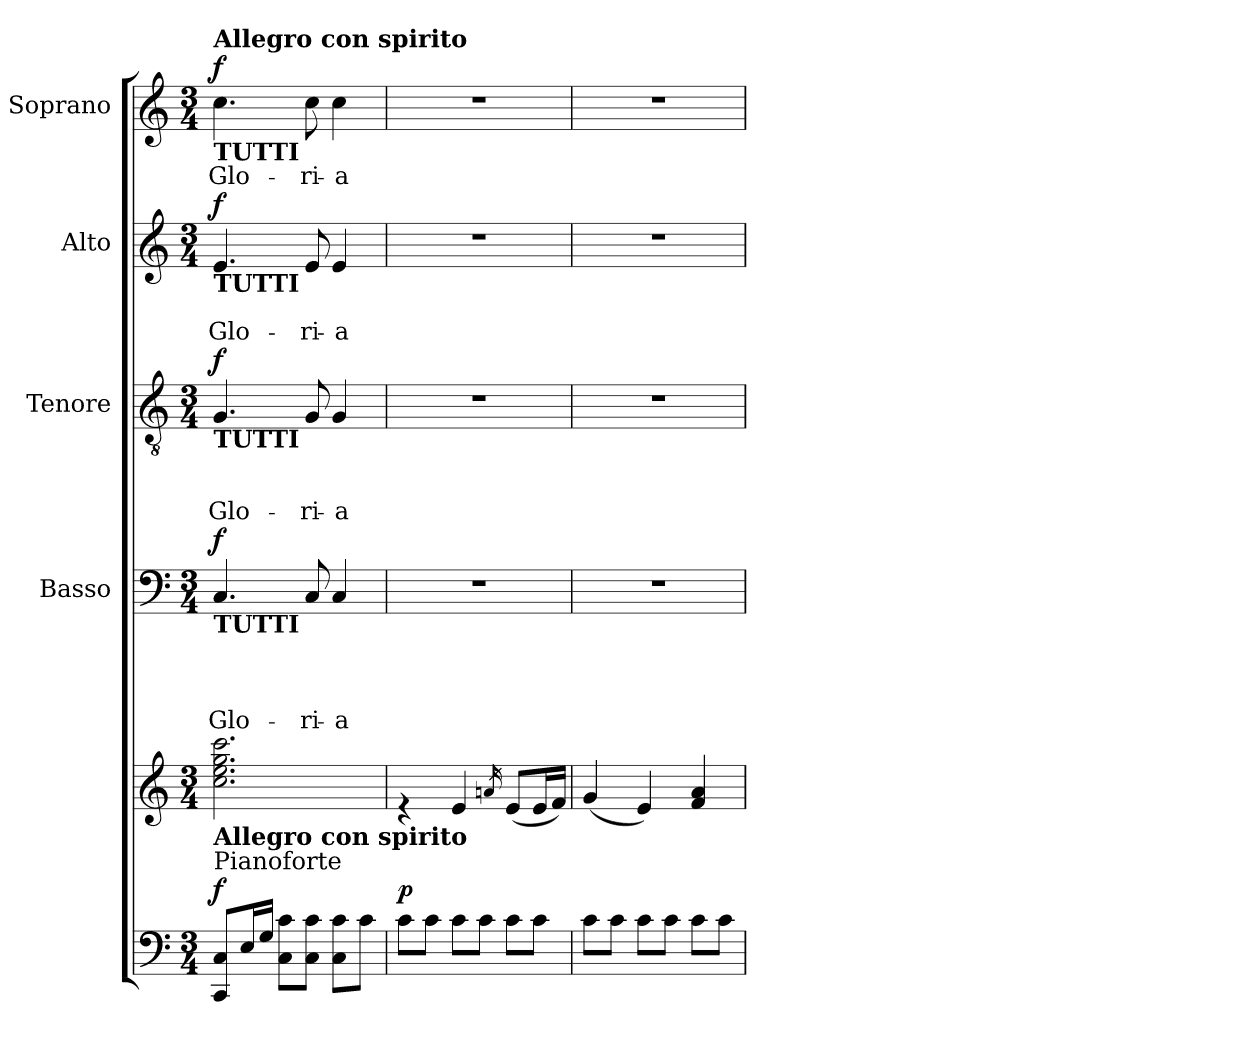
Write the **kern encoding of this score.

**kern	**dynam	**kern	**kern	**text	**text	**text	**text	**dynam	**kern	**text	**text	**text	**dynam	**kern	**text	**text	**dynam	**kern	**text	**dynam
*part6	*part6	*part5	*part4	*part4	*part4	*part4	*part4	*part4	*part3	*part3	*part3	*part3	*part3	*part2	*part2	*part2	*part2	*part1	*part1	*part1
*staff6	*staff6	*staff5	*staff4	*staff4	*staff4	*staff4	*staff4	*staff4	*staff3	*staff3	*staff3	*staff3	*staff3	*staff2	*staff2	*staff2	*staff2	*staff1	*staff1	*staff1
*	*	*	*I"Basso	*	*	*	*	*	*I"Tenore	*	*	*	*	*I"Alto	*	*	*	*I"Soprano	*	*
*clefF4	*	*clefG2	*clefF4	*	*	*	*	*	*clefGv2	*	*	*	*	*clefG2	*	*	*	*clefG2	*	*
*k[]	*	*k[]	*k[]	*	*	*	*	*	*k[]	*	*	*	*	*k[]	*	*	*	*k[]	*	*
*C:	*	*C:	*C:	*	*	*	*	*	*C:	*	*	*	*	*C:	*	*	*	*C:	*	*
*M3/4	*	*M3/4	*M3/4	*	*	*	*	*	*M3/4	*	*	*	*	*M3/4	*	*	*	*M3/4	*	*
=1	=1	=1	=1	=1	=1	=1	=1	=1	=1	=1	=1	=1	=1	=1	=1	=1	=1	=1	=1	=1
!	!	!	!	!	!	!	!	!	!	!	!	!	!	!	!	!	!	!LO:TX:a:B:t=Allegro con spirito	!	!
!	!	!	!	!	!	!	!	!	!	!	!	!	!	!	!	!	!	!LO:TX:b:B:t=TUTTI	!	!
!	!	!	!	!	!	!	!	!	!	!	!	!	!	!LO:TX:b:B:t=TUTTI	!	!	!	!	!	!
!	!	!	!	!	!	!	!	!	!LO:TX:b:B:t=TUTTI	!	!	!	!	!	!	!	!	!	!	!
!	!	!	!LO:TX:b:B:t=TUTTI	!	!	!	!	!	!	!	!	!	!	!	!	!	!	!	!	!
!	!	!LO:TX:b:B:t=Allegro con spirito	!	!	!	!	!	!	!	!	!	!	!	!	!	!	!	!	!	!
!	!	!LO:TX:b:t=Pianoforte	!	!	!	!	!	!	!	!	!	!	!	!	!	!	!	!	!	!
!	!LO:DY:a	!	!	!	!	!	!LO:LY:b	!LO:DY:a	!	!	!	!LO:LY:b	!LO:DY:a	!	!	!LO:LY:b	!LO:DY:a	!	!LO:LY:b	!LO:DY:a
8CC/ 8C/L	f	2.cc\ 2.ee\ 2.gg\ 2.ccc\	4.C/	.	.	.	Glo-	f	4.G/	.	.	Glo-	f	4.e/	.	Glo-	f	4.cc\	Glo-	f
16E/L	.	.	.	.	.	.	.	.	.	.	.	.	.	.	.	.	.	.	.	.
16G/JJ	.	.	.	.	.	.	.	.	.	.	.	.	.	.	.	.	.	.	.	.
8C\ 8c\L	.	.	.	.	.	.	.	.	.	.	.	.	.	.	.	.	.	.	.	.
!	!	!	!	!	!	!	!LO:LY:b	!	!	!	!	!LO:LY:b	!	!	!	!LO:LY:b	!	!	!LO:LY:b	!
8C\ 8c\J	.	.	8C/	.	.	.	-ri-	.	8G/	.	.	-ri-	.	8e/	.	-ri-	.	8cc\	-ri-	.
!	!	!	!	!	!	!	!LO:LY:b	!	!	!	!	!LO:LY:b	!	!	!	!LO:LY:b	!	!	!LO:LY:b	!
8C\ 8c\L	.	.	4C/	.	.	.	-a	.	4G/	.	.	-a	.	4e/	.	-a	.	4cc\	-a	.
8c\J	.	.	.	.	.	.	.	.	.	.	.	.	.	.	.	.	.	.	.	.
=2	=2	=2	=2	=2	=2	=2	=2	=2	=2	=2	=2	=2	=2	=2	=2	=2	=2	=2	=2	=2
!	!LO:DY:a	!	!	!	!	!	!	!	!	!	!	!	!	!	!	!	!	!	!	!
8c\L	p	4re	2.r	.	.	.	.	.	2.r	.	.	.	.	2.r	.	.	.	2.r	.	.
8c\J	.	.	.	.	.	.	.	.	.	.	.	.	.	.	.	.	.	.	.	.
8c\L	.	4e/	.	.	.	.	.	.	.	.	.	.	.	.	.	.	.	.	.	.
8c\J	.	.	.	.	.	.	.	.	.	.	.	.	.	.	.	.	.	.	.	.
.	.	16qan/	.	.	.	.	.	.	.	.	.	.	.	.	.	.	.	.	.	.
8c\L	.	(<8e/L	.	.	.	.	.	.	.	.	.	.	.	.	.	.	.	.	.	.
8c\J	.	16e/L	.	.	.	.	.	.	.	.	.	.	.	.	.	.	.	.	.	.
.	.	16f/JJ)	.	.	.	.	.	.	.	.	.	.	.	.	.	.	.	.	.	.
=3	=3	=3	=3	=3	=3	=3	=3	=3	=3	=3	=3	=3	=3	=3	=3	=3	=3	=3	=3	=3
8c\L	.	(<4g/	2.r	.	.	.	.	.	2.r	.	.	.	.	2.r	.	.	.	2.r	.	.
8c\J	.	.	.	.	.	.	.	.	.	.	.	.	.	.	.	.	.	.	.	.
8c\L	.	4e/)	.	.	.	.	.	.	.	.	.	.	.	.	.	.	.	.	.	.
8c\J	.	.	.	.	.	.	.	.	.	.	.	.	.	.	.	.	.	.	.	.
8c\L	.	4f/ 4a/	.	.	.	.	.	.	.	.	.	.	.	.	.	.	.	.	.	.
8c\J	.	.	.	.	.	.	.	.	.	.	.	.	.	.	.	.	.	.	.	.
=	=	=	=	=	=	=	=	=	=	=	=	=	=	=	=	=	=	=	=	=
*-	*-	*-	*-	*-	*-	*-	*-	*-	*-	*-	*-	*-	*-	*-	*-	*-	*-	*-	*-	*-
